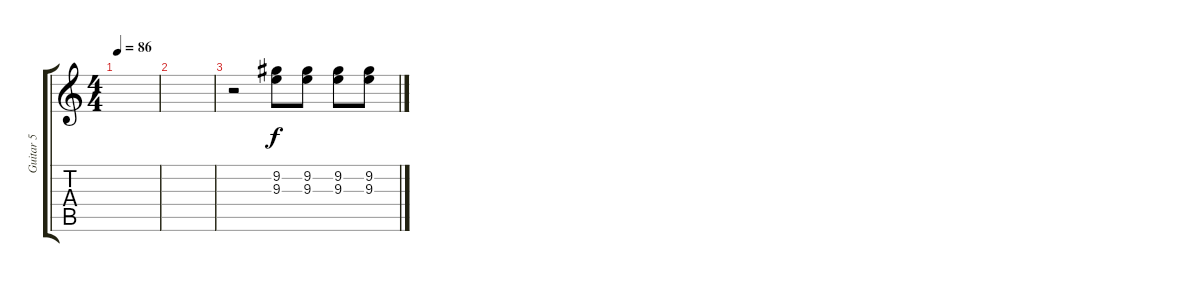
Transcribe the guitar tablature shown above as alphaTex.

\track ("Guitar 5" "Guitar 5") {instrument distortionguitar}
\staff {score tabs}
\tuning (E4 B3 G3 D3 A2 E2) {hide}
\ts (4 4)
\tempo 86
\clef g2
\ks c
|
|
r.2 (9.2 9.3).8 (9.2 9.3).8 (9.2 9.3).8 (9.2 9.3).8
